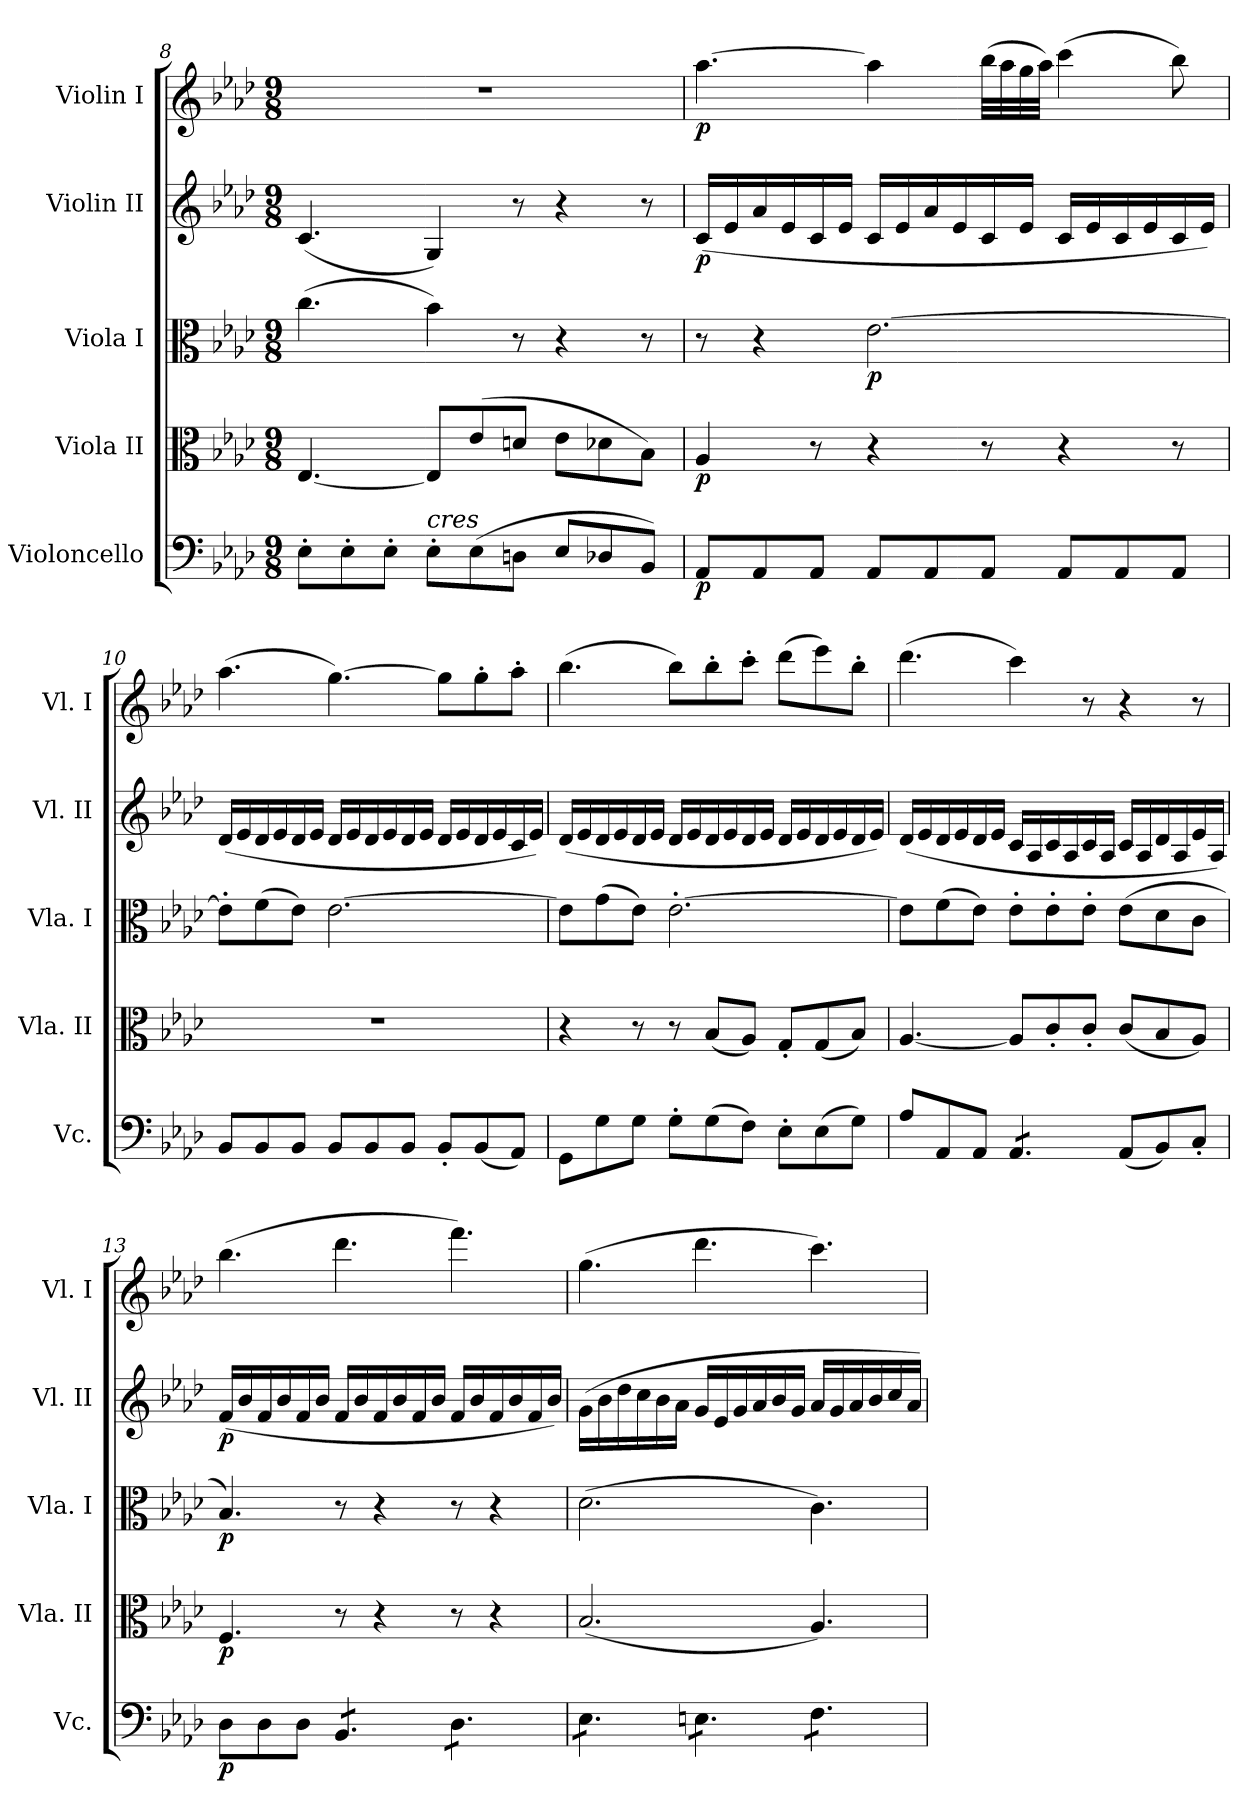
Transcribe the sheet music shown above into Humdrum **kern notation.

**kern	**dynam	**kern	**dynam	**kern	**dynam	**kern	**dynam	**kern	**dynam
*part5	*part5	*part4	*part4	*part3	*part3	*part2	*part2	*part1	*part1
*staff5	*staff5	*staff4	*staff4	*staff3	*staff3	*staff2	*staff2	*staff1	*staff1
*I"Violoncello	*	*I"Viola II	*	*I"Viola I	*	*I"Violin II	*	*I"Violin I	*
*I'Vc.	*	*I'Vla. II	*	*I'Vla. I	*	*I'Vl. II	*	*I'Vl. I	*
*clefF4	*	*clefC3	*	*clefC3	*	*clefG2	*	*clefG2	*
*k[b-e-a-d-]	*	*k[b-e-a-d-]	*	*k[b-e-a-d-]	*	*k[b-e-a-d-]	*	*k[b-e-a-d-]	*
*A-:	*	*A-:	*	*A-:	*	*A-:	*	*A-:	*
*M9/8	*	*M9/8	*	*M9/8	*	*M9/8	*	*M9/8	*
=8	=8	=8	=8	=8	=8	=8	=8	=8	=8
8E-'i\L	.	[4.E-i/	.	(4.cci\	.	(4.ci/	.	8%9r	.
8E-'i\	.	.	.	.	.	.	.	.	.
8E-'i\J	.	.	.	.	.	.	.	.	.
!LO:TX:i:t=cres	!	!	!	!	!	!	!	!	!
8E-'i\L	.	8E-i/L]	.	4b-i\)	.	4Gi/)	.	.	.
(8E-i\	.	(8e-i/	.	.	.	.	.	.	.
8Dni\J	.	8dni/J	.	8r	.	8r	.	.	.
8E-i/L	.	8e-i\L	.	4r	.	4r	.	.	.
8D-Xi/	.	8d-Xi\	.	.	.	.	.	.	.
8BB-i/J)	.	8B-i\J)	.	8r	.	8r	.	.	.
=9	=9	=9	=9	=9	=9	=9	=9	=9	=9
8AA-i/L	p	4A-i/	p	8r	.	(16ci/LL	p	[4.aa-i\	p
.	.	.	.	.	.	16e-i/	.	.	.
8AA-i/	.	.	.	4r	.	16a-i/	.	.	.
.	.	.	.	.	.	16e-i/	.	.	.
8AA-i/J	.	8r	.	.	.	16ci/	.	.	.
.	.	.	.	.	.	16e-i/JJ	.	.	.
8AA-i/L	.	4r	.	[2.e-i\	p	16ci/LL	.	4aa-i\]	.
.	.	.	.	.	.	16e-i/	.	.	.
8AA-i/	.	.	.	.	.	16a-i/	.	.	.
.	.	.	.	.	.	16e-i/	.	.	.
8AA-i/J	.	8r	.	.	.	16ci/	.	(32bb-i\LLL	.
.	.	.	.	.	.	.	.	32aa-i\	.
.	.	.	.	.	.	16e-i/JJ	.	32ggi\	.
.	.	.	.	.	.	.	.	32aa-i\JJJ)	.
8AA-i/L	.	4r	.	.	.	16ci/LL	.	(4ccci\	.
.	.	.	.	.	.	16e-i/	.	.	.
8AA-i/	.	.	.	.	.	16ci/	.	.	.
.	.	.	.	.	.	16e-i/	.	.	.
8AA-i/J	.	8r	.	.	.	16ci/	.	8bb-i\)	.
.	.	.	.	.	.	16e-i/JJ)	.	.	.
!!LO:LB:g=z
=10	=10	=10	=10	=10	=10	=10	=10	=10	=10
8BB-i/L	.	8%9r	.	8e-'i\L]	.	(16d-i/LL	.	(4.aa-i\	.
.	.	.	.	.	.	16e-i/	.	.	.
8BB-i/	.	.	.	(8fi\	.	16d-i/	.	.	.
.	.	.	.	.	.	16e-i/	.	.	.
8BB-i/J	.	.	.	8e-i\J)	.	16d-i/	.	.	.
.	.	.	.	.	.	16e-i/JJ	.	.	.
8BB-i/L	.	.	.	[2.e-i\	.	16d-i/LL	.	[4.ggi\)	.
.	.	.	.	.	.	16e-i/	.	.	.
8BB-i/	.	.	.	.	.	16d-i/	.	.	.
.	.	.	.	.	.	16e-i/	.	.	.
8BB-i/J	.	.	.	.	.	16d-i/	.	.	.
.	.	.	.	.	.	16e-i/JJ	.	.	.
8BB-'i/L	.	.	.	.	.	16d-i/LL	.	8ggi\L]	.
.	.	.	.	.	.	16e-i/	.	.	.
(8BB-i/	.	.	.	.	.	16d-i/	.	8gg'i\	.
.	.	.	.	.	.	16e-i/	.	.	.
8AA-i/J)	.	.	.	.	.	16ci/	.	8aa-'i\J	.
.	.	.	.	.	.	16e-i/JJ)	.	.	.
=11	=11	=11	=11	=11	=11	=11	=11	=11	=11
8GGi\L	.	4r	.	8e-i\L]	.	(16d-i/LL	.	(4.bb-i\	.
.	.	.	.	.	.	16e-i/	.	.	.
8Gi\	.	.	.	(8gi\	.	16d-i/	.	.	.
.	.	.	.	.	.	16e-i/	.	.	.
8Gi\J	.	8r	.	8e-i\J)	.	16d-i/	.	.	.
.	.	.	.	.	.	16e-i/JJ	.	.	.
8G'i\L	.	8r	.	[2.e-'i\	.	16d-i/LL	.	8bb-i\L)	.
.	.	.	.	.	.	16e-i/	.	.	.
(8Gi\	.	(8B-i/L	.	.	.	16d-i/	.	8bb-'i\	.
.	.	.	.	.	.	16e-i/	.	.	.
8Fi\J)	.	8A-i/J)	.	.	.	16d-i/	.	8ccc'i\J	.
.	.	.	.	.	.	16e-i/JJ	.	.	.
8E-'i\L	.	8G'i/L	.	.	.	16d-i/LL	.	(8ddd-i\L	.
.	.	.	.	.	.	16e-i/	.	.	.
(8E-i\	.	(8Gi/	.	.	.	16d-i/	.	8eee-i\)	.
.	.	.	.	.	.	16e-i/	.	.	.
8Gi\J)	.	8B-i/J)	.	.	.	16d-i/	.	8bb-'i\J	.
.	.	.	.	.	.	16e-i/JJ)	.	.	.
!!LO:PB:g=z
=12	=12	=12	=12	=12	=12	=12	=12	=12	=12
8A-i/L	.	[4.A-i/	.	8e-i\L]	.	(16d-i/LL	.	(4.ddd-i\	.
.	.	.	.	.	.	16e-i/	.	.	.
8AA-i/	.	.	.	(8fi\	.	16d-i/	.	.	.
.	.	.	.	.	.	16e-i/	.	.	.
8AA-i/J	.	.	.	8e-i\J)	.	16d-i/	.	.	.
.	.	.	.	.	.	16e-i/JJ	.	.	.
*tremolo	*	*	*	*	*	*	*	*	*
8AA-i/L	.	8A-i/L]	.	8e-'i\L	.	16ci/LL	.	4ccci\)	.
.	.	.	.	.	.	16A-i/	.	.	.
8AA-i/	.	8c'i/	.	8e-'i\	.	16ci/	.	.	.
.	.	.	.	.	.	16A-i/	.	.	.
8AA-i/J	.	8c'i/J	.	8e-'i\J	.	16ci/	.	8r	.
*Xtremolo	*	*	*	*	*	*	*	*	*
.	.	.	.	.	.	16A-i/JJ	.	.	.
(8AA-i/L	.	(8ci/L	.	(8e-i\L	.	16ci/LL	.	4r	.
.	.	.	.	.	.	16A-i/	.	.	.
8BB-i/)	.	8B-i/	.	8d-i\	.	16d-i/	.	.	.
.	.	.	.	.	.	16A-i/	.	.	.
8C'i/J	.	8A-i/J)	.	8ci\J	.	16e-i/	.	8r	.
.	.	.	.	.	.	16A-i/JJ)	.	.	.
=13	=13	=13	=13	=13	=13	=13	=13	=13	=13
8D-i\L	p	4.Fi/	p	4.B-i/)	p	(16fi/LL	p	(4.bb-i\	.
.	.	.	.	.	.	16b-i/	.	.	.
8D-i\	.	.	.	.	.	16fi/	.	.	.
.	.	.	.	.	.	16b-i/	.	.	.
8D-i\J	.	.	.	.	.	16fi/	.	.	.
.	.	.	.	.	.	16b-i/JJ	.	.	.
*tremolo	*	*	*	*	*	*	*	*	*
8BB-i/L	.	8r	.	8r	.	16fi/LL	.	4.ddd-i\	.
.	.	.	.	.	.	16b-i/	.	.	.
8BB-i/	.	4r	.	4r	.	16fi/	.	.	.
.	.	.	.	.	.	16b-i/	.	.	.
8BB-i/J	.	.	.	.	.	16fi/	.	.	.
.	.	.	.	.	.	16b-i/JJ	.	.	.
8D-i\L	.	8r	.	8r	.	16fi/LL	.	4.fffi\)	.
.	.	.	.	.	.	16b-i/	.	.	.
8D-i\	.	4r	.	4r	.	16fi/	.	.	.
.	.	.	.	.	.	16b-i/	.	.	.
8D-i\J	.	.	.	.	.	16fi/	.	.	.
.	.	.	.	.	.	16b-i/JJ)	.	.	.
!!LO:LB:g=z
=14	=14	=14	=14	=14	=14	=14	=14	=14	=14
8E-i\L	.	(2.B-i/	.	(2.d-i\	.	(16gi\LL	.	(4.ggi\	.
.	.	.	.	.	.	16b-i\	.	.	.
8E-i\	.	.	.	.	.	16dd-i\	.	.	.
.	.	.	.	.	.	16cci\	.	.	.
8E-i\J	.	.	.	.	.	16b-i\	.	.	.
.	.	.	.	.	.	16a-i\JJ	.	.	.
8Eni\L	.	.	.	.	.	16gi/LL	.	4.ddd-i\	.
.	.	.	.	.	.	16e-i/	.	.	.
8Eni\	.	.	.	.	.	16gi/	.	.	.
.	.	.	.	.	.	16a-i/	.	.	.
8Eni\J	.	.	.	.	.	16b-i/	.	.	.
.	.	.	.	.	.	16gi/JJ	.	.	.
8Fi\L	.	4.A-i/)	.	4.ci\)	.	16a-i/LL	.	4.ccci\)	.
.	.	.	.	.	.	16gi/	.	.	.
8Fi\	.	.	.	.	.	16a-i/	.	.	.
.	.	.	.	.	.	16b-i/	.	.	.
8Fi\J	.	.	.	.	.	16cci/	.	.	.
*Xtremolo	*	*	*	*	*	*	*	*	*
.	.	.	.	.	.	16a-i/JJ)	.	.	.
=	=	=	=	=	=	=	=	=	=
*-	*-	*-	*-	*-	*-	*-	*-	*-	*-
